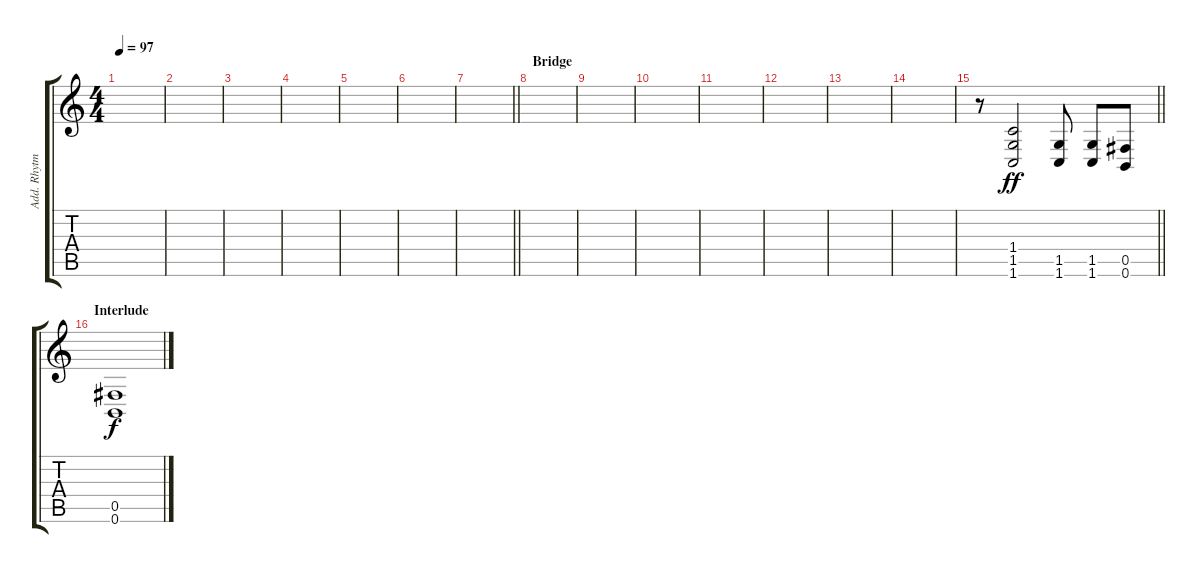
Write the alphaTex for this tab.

\track ("Add. Rhytm" "Add. Rhytm") {instrument distortionguitar}
\staff {score tabs}
\tuning (Db4 Ab3 E3 B2 Gb2 B1) {hide}
\ts (4 4)
\tempo 97
\clef g2
\ks c
|
|
|
|
|
|
\barLineRight lightlight
|
\section ("" "Bridge")
|
|
|
|
|
|
|
\barLineRight lightlight
r.8 (1.4 1.5 1.6).2{dy ff} (1.5 1.6).8 (1.5 1.6).8 (0.5 0.6).8 |
\section ("" "Interlude")
(0.5 0.6).1{dy f}
